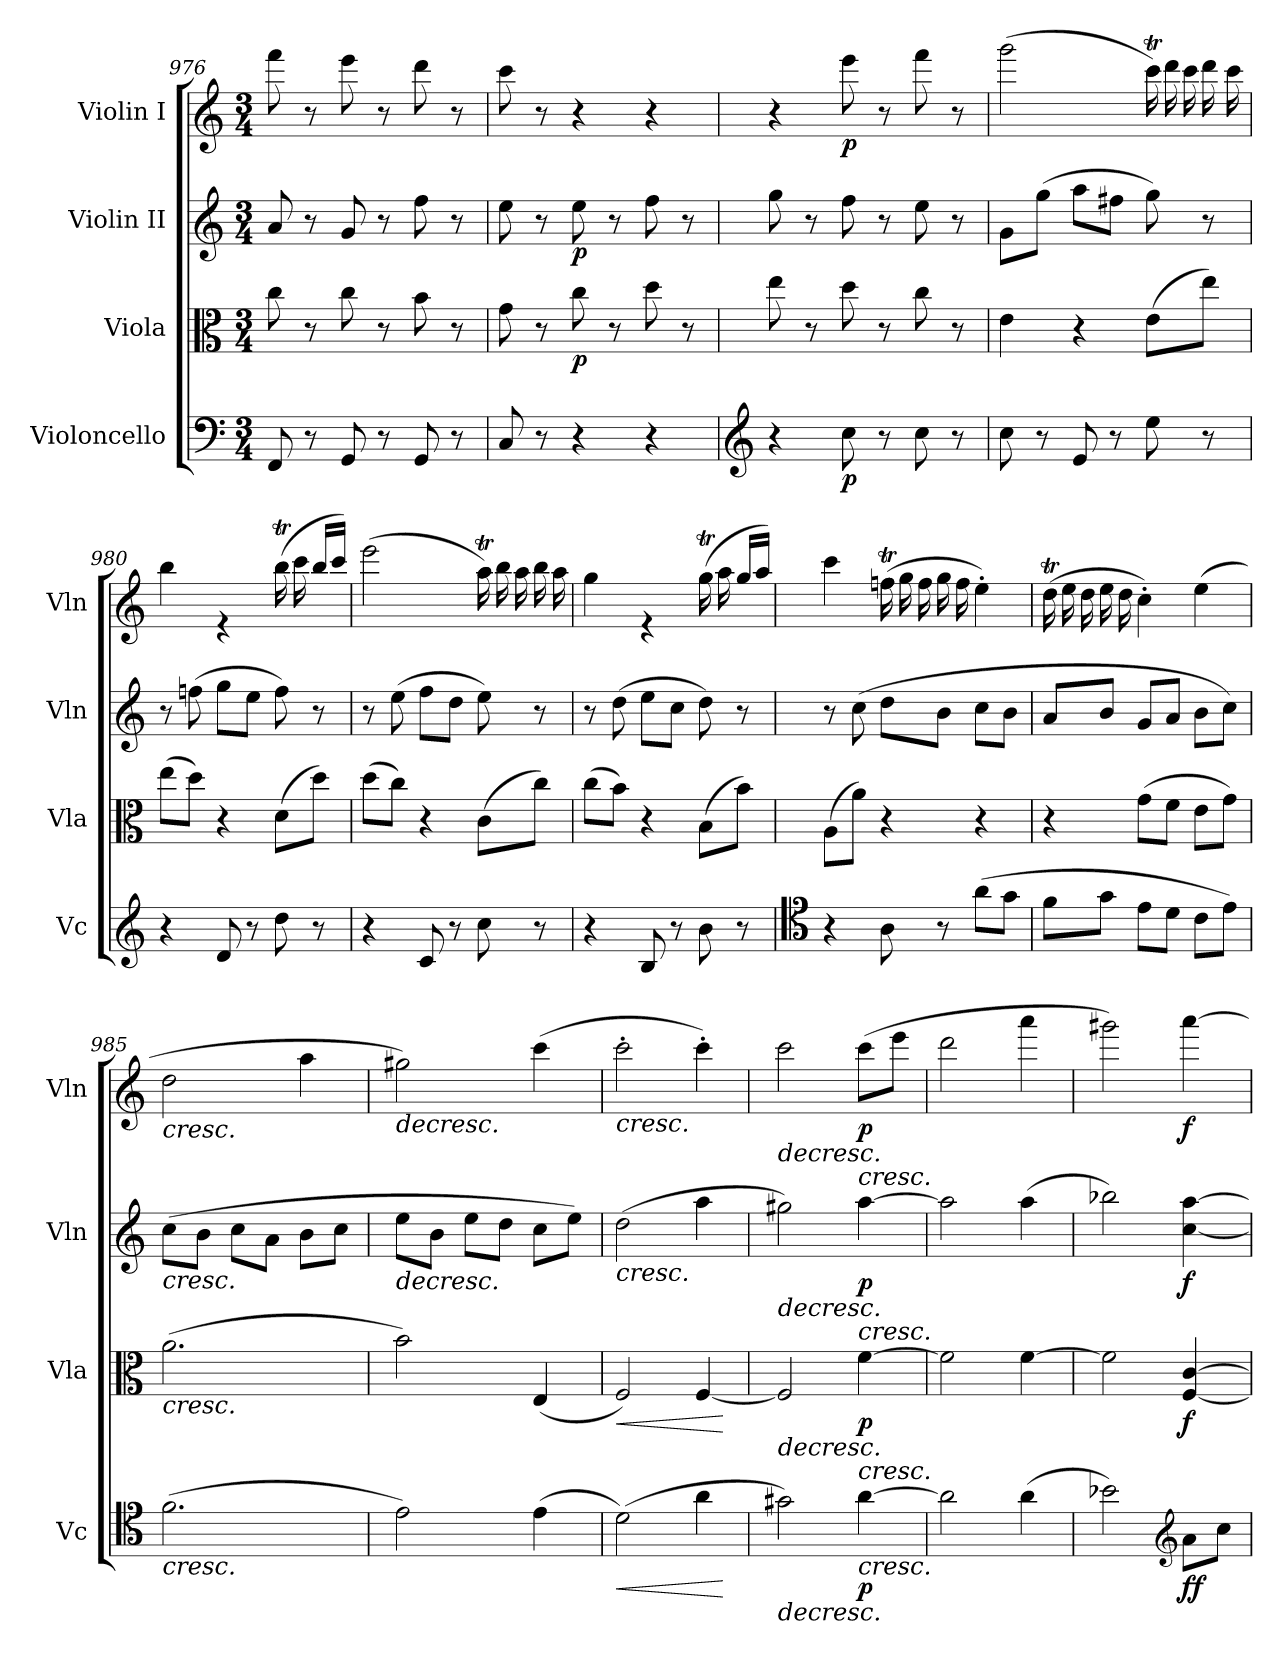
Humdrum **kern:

**kern	**dynam	**kern	**dynam	**kern	**dynam	**kern	**dynam
*part4	*part4	*part3	*part3	*part2	*part2	*part1	*part1
*staff4	*staff4	*staff3	*staff3	*staff2	*staff2	*staff1	*staff1
*I"Violoncello	*	*I"Viola	*	*I"Violin II	*	*I"Violin I	*
*I'Vc	*	*I'Vla	*	*I'Vln	*	*I'Vln	*
*clefF4	*	*clefC3	*	*clefG2	*	*clefG2	*
*k[]	*	*k[]	*	*k[]	*	*k[]	*
*M3/4	*	*M3/4	*	*M3/4	*	*M3/4	*
=976	=976	=976	=976	=976	=976	=976	=976
8FF/	.	8cc\	.	8a/	.	8fff\	.
8r	.	8r	.	8r	.	8r	.
8GG/	.	8cc\	.	8g/	.	8eee\	.
8r	.	8r	.	8r	.	8r	.
8GG/	.	8b\	.	8ff\	.	8ddd\	.
8r	.	8r	.	8r	.	8r	.
=977	=977	=977	=977	=977	=977	=977	=977
8C/	.	8g\	.	8ee\	.	8ccc\	.
8r	.	8r	.	8r	.	8r	.
!	!	!	!LO:DY:b	!	!LO:DY:b	!	!
4r	.	8cc\	p	8ee\	p	4r	.
.	.	8r	.	8r	.	.	.
4r	.	8dd\	.	8ff\	.	4r	.
.	.	8r	.	8r	.	.	.
=978	=978	=978	=978	=978	=978	=978	=978
*clefG2	*	*	*	*	*	*	*
4r	.	8ee\	.	8gg\	.	4r	.
.	.	8r	.	8r	.	.	.
!	!LO:DY:b	!	!	!	!	!	!LO:DY:b
8cc\	p	8dd\	.	8ff\	.	8eee\	p
8r	.	8r	.	8r	.	8r	.
8cc\	.	8cc\	.	8ee\	.	8fff\	.
8r	.	8r	.	8r	.	8r	.
=979	=979	=979	=979	=979	=979	=979	=979
*	*	*	*	*	*	*^	*
8cc\	.	4e\	.	8g\L	.	(>2ggg\	2ryy	.
8r	.	.	.	(>8gg\J	.	.	.	.
8e/	.	4r	.	8aa\L	.	.	.	.
8r	.	.	.	8ff#X\J	.	.	.	.
*	*	*	*	*	*	*	*Xtuplet	*
8ee\	.	(>8e\L	.	8gg\)	.	4cccT\)	24ccc	.
.	.	.	.	.	.	.	24ddd	.
.	.	.	.	.	.	.	24ccc	.
8r	.	8ee\J)	.	8r	.	.	16ddd	.
.	.	.	.	.	.	.	16ccc	.
=980	=980	=980	=980	=980	=980	=980	=980	=980
4r	.	(>8ee\L	.	8r	.	4bb\	2ryy	.
.	.	8dd\J)	.	(>8ffn\	.	.	.	.
8d/	.	4r	.	8gg\L	.	4re	.	.
8r	.	.	.	8ee\J	.	.	.	.
8dd\	.	(>8d\L	.	8ff\)	.	(<4bbt\	16bb	.
.	.	.	.	.	.	.	16ccc	.
8r	.	8dd\J)	.	8r	.	.	16bb/LL	.
.	.	.	.	.	.	.	16ccc/JJ)	.
=981	=981	=981	=981	=981	=981	=981	=981	=981
4r	.	(>8dd\L	.	8r	.	(>2eee\	2ryy	.
.	.	8cc\J)	.	(>8ee\	.	.	.	.
8c/	.	4r	.	8ff\L	.	.	.	.
8r	.	.	.	8dd\J	.	.	.	.
8cc\	.	(>8c\L	.	8ee\)	.	4aaT\)	24aa	.
.	.	.	.	.	.	.	24bb	.
.	.	.	.	.	.	.	24aa	.
8r	.	8cc\J)	.	8r	.	.	16bb	.
.	.	.	.	.	.	.	16aa	.
=982	=982	=982	=982	=982	=982	=982	=982	=982
4r	.	(>8cc\L	.	8r	.	4gg\	2ryy	.
.	.	8b\J)	.	(>8dd\	.	.	.	.
8B/	.	4r	.	8ee\L	.	4re	.	.
8r	.	.	.	8cc\J	.	.	.	.
8b\	.	(>8B\L	.	8dd\)	.	(<4ggT\	16gg	.
.	.	.	.	.	.	.	16aa	.
8r	.	8b\J)	.	8r	.	.	16gg/LL	.
.	.	.	.	.	.	.	16aa/JJ)	.
=983	=983	=983	=983	=983	=983	=983	=983	=983
*clefC4	*	*	*	*	*	*	*	*
4r	.	(>8A\L	.	8r	.	4ccc\	4ryy	.
.	.	8a\J)	.	(>8cc\	.	.	.	.
8A\	.	4r	.	8dd\L	.	(>4ffnT\	24ff	.
.	.	.	.	.	.	.	24gg	.
.	.	.	.	.	.	.	24ff	.
8r	.	.	.	8b\J	.	.	16gg	.
.	.	.	.	.	.	.	16ff	.
(>8a\L	.	4r	.	8cc\L	.	4ee'\)	4ryy	.
8g\J	.	.	.	8b\J	.	.	.	.
=984	=984	=984	=984	=984	=984	=984	=984	=984
8f\L	.	4r	.	8a/L	.	(>4ddT\	24dd	.
.	.	.	.	.	.	.	24ee	.
.	.	.	.	.	.	.	24dd	.
8g\J	.	.	.	8b/J	.	.	16ee	.
.	.	.	.	.	.	.	16dd	.
8e\L	.	(>8g\L	.	8g/L	.	4cc'\)	2ryy	.
8d\J	.	8f\J	.	8a/J	.	.	.	.
8c\L	.	8e\L	.	8b\L	.	(>4ee\	.	.
8e\J)	.	8g\J)	.	8cc\J)	.	.	.	.
*	*	*	*	*	*	*v	*v	*
=985	=985	=985	=985	=985	=985	=985	=985
!	!LO:HP:b	!	!LO:HP:b	!	!LO:HP:b	!	!LO:HP:b
(>2.f\	<	(>2.a\	<	(>8cc\L	<	2dd\	<
.	.	.	.	8b\J	.	.	.
.	.	.	.	8cc\L	.	.	.
.	.	.	.	8a\J	.	.	.
.	.	.	.	8b\L	.	4aa\	.
.	.	.	.	8cc\J	.	.	.
=986	=986	=986	=986	=986	=986	=986	=986
!	!	!	!	!	!LO:HP:b	!	!LO:HP:b
2e\)	.	2b\)	.	8ee\L	>	2gg#X\)	>
.	.	.	.	8b\J	.	.	.
.	.	.	.	8ee\L	.	.	.
.	.	.	.	8dd\J	.	.	.
(>4e\	.	(<4E/	.	8cc\L	.	(>4ccc\	[
.	.	.	.	8ee\J)	.	.	.
.	.	.	.	.	[	.	.
=987	=987	=987	=987	=987	=987	=987	=987
!	!LO:HP:b	!	!LO:HP:b	!	!LO:HP:b	!	!LO:HP:b
(>2d\)	<	2F/)	<	(>2dd\	<	2ccc'\	<
4a\	.	[4F/	.	4aa\	.	4ccc'\)	.
.	[	.	[	.	]	.	]
=988	=988	=988	=988	=988	=988	=988	=988
!	!LO:HP:b	!	!LO:HP:b	!	!LO:HP:b	!	!LO:HP:b
2g#X\)	>	2F/]	>	2gg#X\)	>	2ccc\	>
!	!	!	!	!	!	!LO:TX:b:i:t=cresc.	!
!	!	!	!	!LO:TX:b:i:t=cresc.	!	!	!
!	!	!LO:TX:b:i:t=cresc.	!	!	!	!	!
!LO:TX:b:i:t=cresc.	!	!	!	!	!	!	!
!	!LO:DY:n=1:b	!	!LO:DY:n=1:b	!	!LO:DY:n=1:b	!	!LO:DY:n=1:b
[4a\	[ p	[4f\	[ p	[4aa\	[ p	(>8ccc\L	[ p
.	.	.	.	.	.	8eee\J	.
=989	=989	=989	=989	=989	=989	=989	=989
2a\]	.	2f\]	.	2aa\]	.	2ddd\	.
(>4a\	.	[4f\	.	(>4aa\	.	4aaa\	.
=990	=990	=990	=990	=990	=990	=990	=990
2b-X\)	.	2f\]	.	2bb-X\)	.	2ggg#X\)	.
*clefG2	*	*	*	*	*	*	*
!	!LO:DY:n=1:b	!	!LO:DY:n=1:b	!	!LO:DY:n=1:b	!	!LO:DY:n=1:b
8a\L	] ff	[4F/ [4c/	] f	[4cc\ [4aa\	] f	[4aaa\	] f
8cc\J	.	.	.	.	.	.	.
=	=	=	=	=	=	=	=
*-	*-	*-	*-	*-	*-	*-	*-
